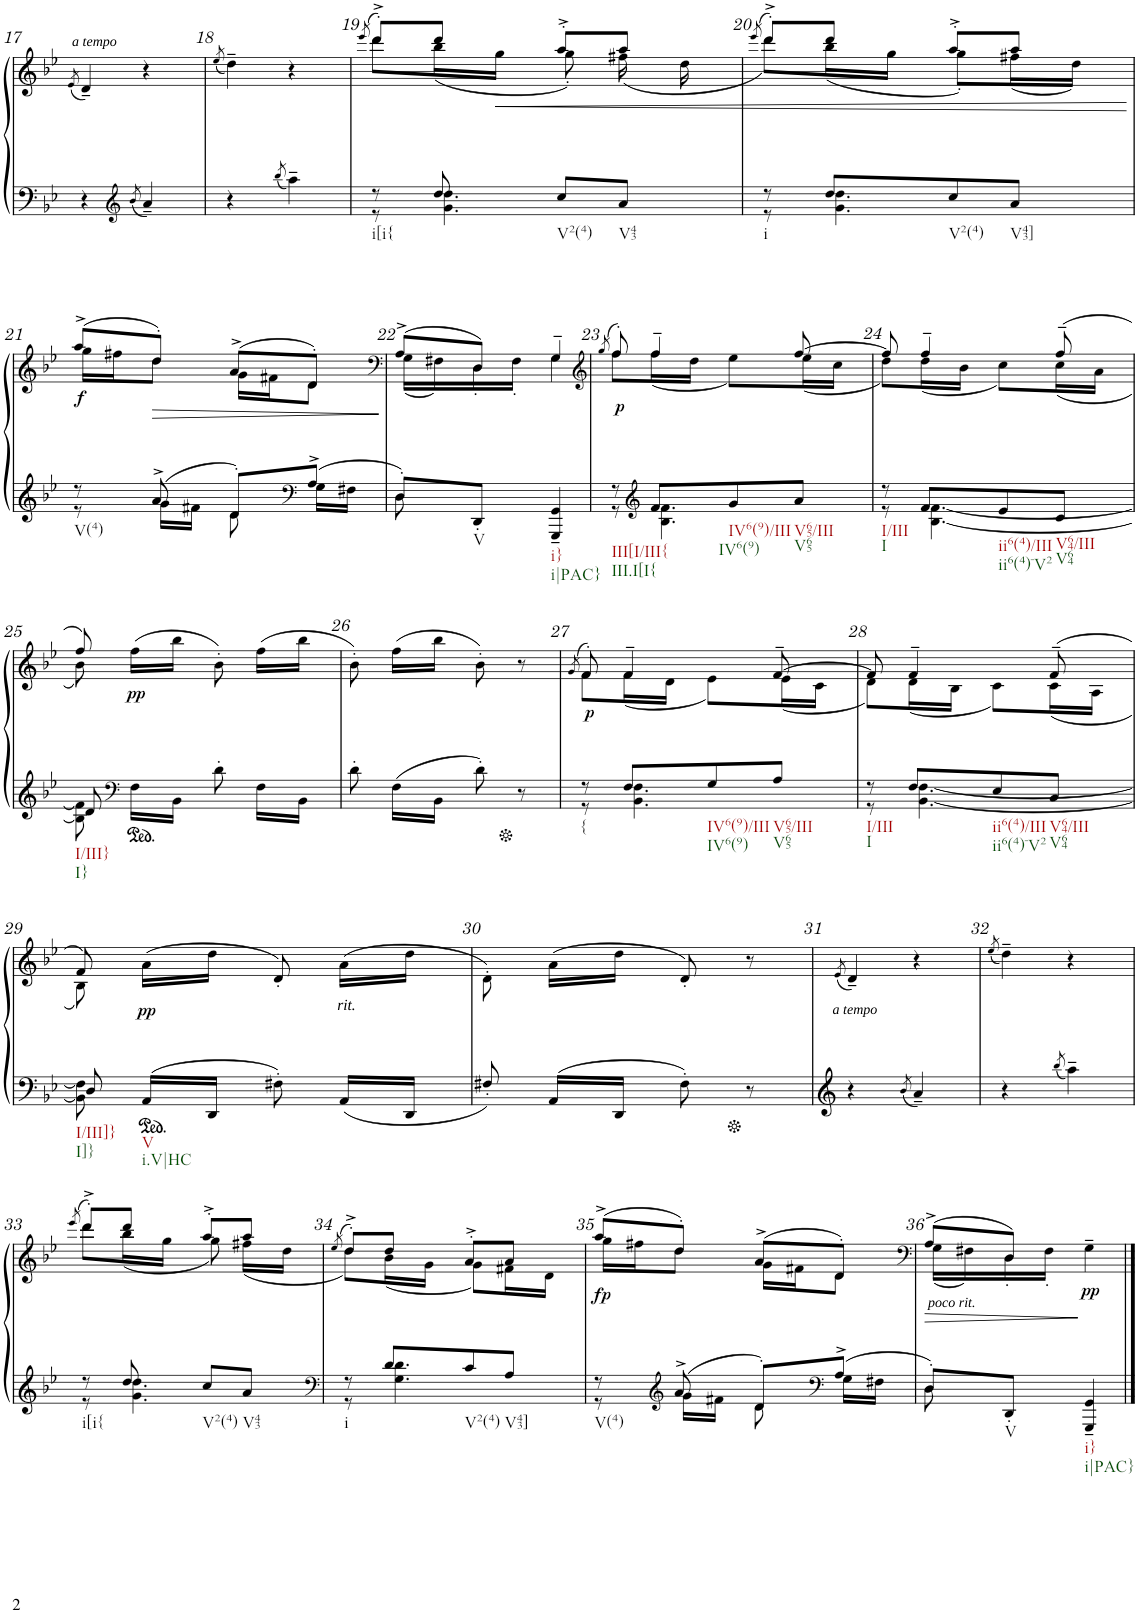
**kern	**kern	**dynam
*part1	*part1	*part1
*staff2	*staff1	*staff1/2
*I"Midi_1	*	*
!!LO:PB:g=z
*clefF4	*clefG2	*
*k[b-e-]	*k[b-e-]	*
*B-:	*B-:	*
*M2/4	*M2/4	*
=17	=17	=17
.	(8qe-/	.
!	!LO:TX:a:i:t=a tempo	!
4r	4d~/)	.
*clefG2	*	*
8qb-/	.	.
4a~/	4r	.
=18	=18	=18
.	(8qee-/	.
4r	4dd~\)	.
8qbb-/	.	.
4aa~\	4r	.
=19	=19	=19
.	(8qeee-/	.
*^	*^	*
!LO:TX:b:t=i[i{	!	!	!	!
8r	8r	8ddd'^/L)	8ddd\L	.
8dd/	4.g\ 4.dd\	8ddd/J	(<16bb-\L	.
!	!	!	!	!LO:HP:b
.	.	.	16gg\JJ	<
!LO:TX:b:t=V2(4)	!	!	!	!
8cc/L	.	8aa'^/L	8gg'\)	.
!LO:TX:b:t=V43	!	!	!	!
8a/J	.	8aa/J	(<16ff#X\	.
.	.	.	16dd\	.
=20	=20	=20	=20	=20
.	.	(8qeee-/	.	.
!LO:TX:b:t=i	!	!	!	!
8r	8r	8ddd'^/L)	8ddd\L)	.
8dd/L	4.g\ 4.dd\	8ddd/J	(<16bb-\L	.
.	.	.	16gg\JJ	.
!LO:TX:b:t=V2(4)	!	!	!	!
8cc/	.	8aa'^/L	8gg'\L)	.
!LO:TX:b:t=V43]	!	!	!	!
8a/J	.	8aa/J	(<16ff#X\L	.
.	.	.	16dd\JJ)	.
!!LO:LB:g=z	!!
=21	=21	=21	=21	=21
!LO:TX:b:t=V(4)	!	!	!	!
!	!	!	!	!LO:DY:b
8r	8r	(>8aa^/L	16gg\LL	f
.	.	.	16ff#X\J	.
!	!	!	!	!LO:HP:b
8a^/	16g\LL	8dd'/J)	8dd\J	>
.	16f#X\JJ	.	.	.
8d'/L	8d\	(>8a^/L	16g\LL	.
.	.	.	16f#X\J	.
*clefF4	*	*	*	*
8A^/J	16G\LL	8d'/J)	8d\J	.
.	16F#X\JJ	.	.	.
*v	*v	*	*	*
*	*v	*v	*
.	.	[
=22	=22	=22
*	*clefF4	*
*^	*^	*
8D'/L	8D\	(8A^/L	(16G\LL	.
.	.	.	16F#X\)	.
!LO:TX:b:t=V	!	!	!	!
8DD'/J	8ryy	8D/J)	16D'\	.
.	.	.	16F#'\JJ	.
!LO:TX:b:t=i}	!	!	!	!
!LO:TX:b:t=i|PAC}	!	!	!	!
4GGG/~ 4GG/~	4ryy	4G~/	4G\	.
=23	=23	=23	=23	=23
*	*	*clefG2	*	*
.	.	(8qgg/	.	.
!LO:TX:b:t=III[I/III{	!	!	!	!
!LO:TX:b:t=III.I[I{	!	!	!	!
!	!	!	!	!LO:DY:b
8r	8r	8ff'/)	8ff\L	p
*clefG2	*	*	*	*
8f/L	4.B-\ 4.f\	4ff~/	(<16ff\L	.
.	.	.	16dd\JJ	.
!LO:TX:b:t=IV6(9)/III	!	!	!	!
!LO:TX:b:t=IV6(9)	!	!	!	!
8g/	.	.	8ee-\L)	.
!LO:TX:b:t=V65/III	!	!	!	!
!LO:TX:b:t=V65	!	!	!	!
8a/J	.	[8ff/	(<16ee-\L	.
.	.	.	16cc\JJ	.
=24	=24	=24	=24	=24
!LO:TX:b:t=I/III	!	!	!	!
!LO:TX:b:t=I	!	!	!	!
8r	8r	8ff/]	8dd\L)	.
8f/L	[4.B-\ [4.f\	4ff~/	(<16dd\L	.
.	.	.	16b-\JJ	.
!LO:TX:b:t=ii6(4)/III	!	!	!	!
!LO:TX:b:t=ii6(4)-V2	!	!	!	!
8e-/	.	.	8cc\L)	.
!LO:TX:b:t=V64/III	!	!	!	!
!LO:TX:b:t=V64	!	!	!	!
8c/J	.	(8ff~/	(16cc\L	.
.	.	.	16a\JJ	.
!!LO:LB:g=z	!!
=25	=25	=25	=25	=25
!LO:TX:b:t=I/III}	!	!	!	!
!LO:TX:b:t=I}	!	!	!	!
8d/	8B-\] 8f\]	8ff/)	8b-\)	.
*clefF4	*	*	*	*
!	!	!	!	!LO:DY:b
16F\LL	8ryy	(>16ff\LL	8ryy	pp
16BB-\JJ	.	16bb-\JJ	.	.
8d'\	4ryy	8b-'\)	4ryy	.
16F\LL	.	(>16ff\LL	.	.
16BB-\JJ	.	16bb-\JJ	.	.
*v	*v	*	*	*
*	*v	*v	*
=26	=26	=26
8d'\	8b-'\)	.
16F\LL	(>16ff\LL	.
16BB-\JJ	16bb-\JJ	.
8d'\	8b-'\)	.
8r	8r	.
=27	=27	=27
.	(8qg/	.
*^	*^	*
!LO:TX:b:t={	!	!	!	!
!	!	!	!	!LO:DY:b
8r	8r	8f'/)	8f\L	p
8F/L	4.BB-\ 4.F\	4f~/	(<16f\L	.
.	.	.	16d\JJ	.
!LO:TX:b:t=IV6(9)/III	!	!	!	!
!LO:TX:b:t=IV6(9)	!	!	!	!
8G/	.	.	8e-\L)	.
!LO:TX:b:t=V65/III	!	!	!	!
!LO:TX:b:t=V65	!	!	!	!
8A/J	.	[8f~/	(<16e-\L	.
.	.	.	16c\JJ	.
=28	=28	=28	=28	=28
!LO:TX:b:t=I/III	!	!	!	!
!LO:TX:b:t=I	!	!	!	!
8r	8r	8f/]	8d\L)	.
8F/L	[4.BB-\ [4.F\	4f~/	(<16d\L	.
.	.	.	16B-\JJ	.
!LO:TX:b:t=ii6(4)/III	!	!	!	!
!LO:TX:b:t=ii6(4)-V2	!	!	!	!
8E-/	.	.	8c\L)	.
!LO:TX:b:t=V64/III	!	!	!	!
!LO:TX:b:t=V64	!	!	!	!
8C/J	.	(8f~/	(16c\L	.
.	.	.	16A\JJ	.
!!LO:LB:g=z	!!
=29	=29	=29	=29	=29
!LO:TX:b:t=I/III]}	!	!	!	!
!LO:TX:b:t=I]}	!	!	!	!
8D/	8BB-\] 8F\]	8f/)	8B-\)	.
!LO:TX:b:t=V	!	!	!	!
!LO:TX:b:t=i.V|HC	!	!	!	!
!	!	!	!	!LO:DY:b
16AA/LL	8ryy	(>16a\LL	8ryy	pp
16DD/JJ	.	16dd\JJ	.	.
8F#X'\	4ryy	8d'/)	4ryy	.
!	!	!LO:TX:b:i:t=rit.	!	!
16AA/LL	.	(>16a\LL	.	.
16DD/JJ	.	16dd\JJ	.	.
*v	*v	*	*	*
*	*v	*v	*
=30	=30	=30
8F#X'/	8d'\)	.
16AA/LL	(>16a\LL	.
16DD/JJ	16dd\JJ	.
8F#'\	8d'/)	.
8r	8r	.
=31	=31	=31
.	(8qe-/	.
!	!LO:TX:b:i:t=a tempo	!
4r	4d~/)	.
8qb-/	.	.
4a~/	4r	.
=32	=32	=32
.	(8qee-/	.
4r	4dd~\)	.
8qbb-/	.	.
4aa~\	4r	.
!!LO:LB:g=z
=33	=33	=33
.	(8qeee-/	.
*^	*^	*
!LO:TX:b:t=i[i{	!	!	!	!
8r	8r	8ddd'^/L)	8ddd\L	.
8dd/	4.g\ 4.dd\	8ddd/J	(<16bb-\L	.
.	.	.	16gg\JJ	.
!LO:TX:b:t=V2(4)	!	!	!	!
8cc/L	.	8aa'^/L	8gg\)	.
!LO:TX:b:t=V43	!	!	!	!
8a/J	.	8aa/J	(<16ff#X\LL	.
.	.	.	16dd\JJ	.
=34	=34	=34	=34	=34
*clefF4	*	*	*	*
.	.	(8qee-/	.	.
!LO:TX:b:t=i	!	!	!	!
8r	8r	8dd'^/L)	8dd\L)	.
8d/L	4.G\ 4.d\	8dd/J	(<16b-\L	.
.	.	.	16g\JJ	.
!LO:TX:b:t=V2(4)	!	!	!	!
8c/	.	8a'^/L	8g\L)	.
!LO:TX:b:t=V43]	!	!	!	!
8A/J	.	8a/J	16f#X\L	.
.	.	.	16d\JJ	.
=35	=35	=35	=35	=35
!LO:TX:b:t=V(4)	!	!	!	!
!	!	!	!	!LO:DY:b
8r	8r	(>8aa^/L	16gg\LL	fp
.	.	.	16ff#X\J	.
*clefG2	*	*	*	*
8a^/	16g\LL	8dd'/J)	8dd\J	.
.	16f#X\JJ	.	.	.
8d'/L	8d\	(>8a^/L	16g\LL	.
.	.	.	16f#X\J	.
*clefF4	*	*	*	*
8A^/J	16G\LL	8d'/J)	8d\J	.
.	16F#X\JJ	.	.	.
=36	=36	=36	=36	=36
*	*	*clefF4	*	*
!	!	!LO:TX:b:i:t=poco rit.	!	!
8D'/L	8D\	(8A^/L	(16G\LL	.
.	.	.	16F#X\)	.
!LO:TX:b:t=V	!	!	!	!
8DD'/J	8ryy	8D/J)	16D'\	.
.	.	.	16F#'\JJ	.
!LO:TX:b:t=i}	!	!	!	!
!LO:TX:b:t=i|PAC}	!	!	!	!
!	!	!	!	!LO:DY:n=1:b
4GGG/~ 4GG/~	4ryy	4G~\	4ryy	] pp
*v	*v	*	*	*
*	*v	*v	*
==	==	==
*-	*-	*-
